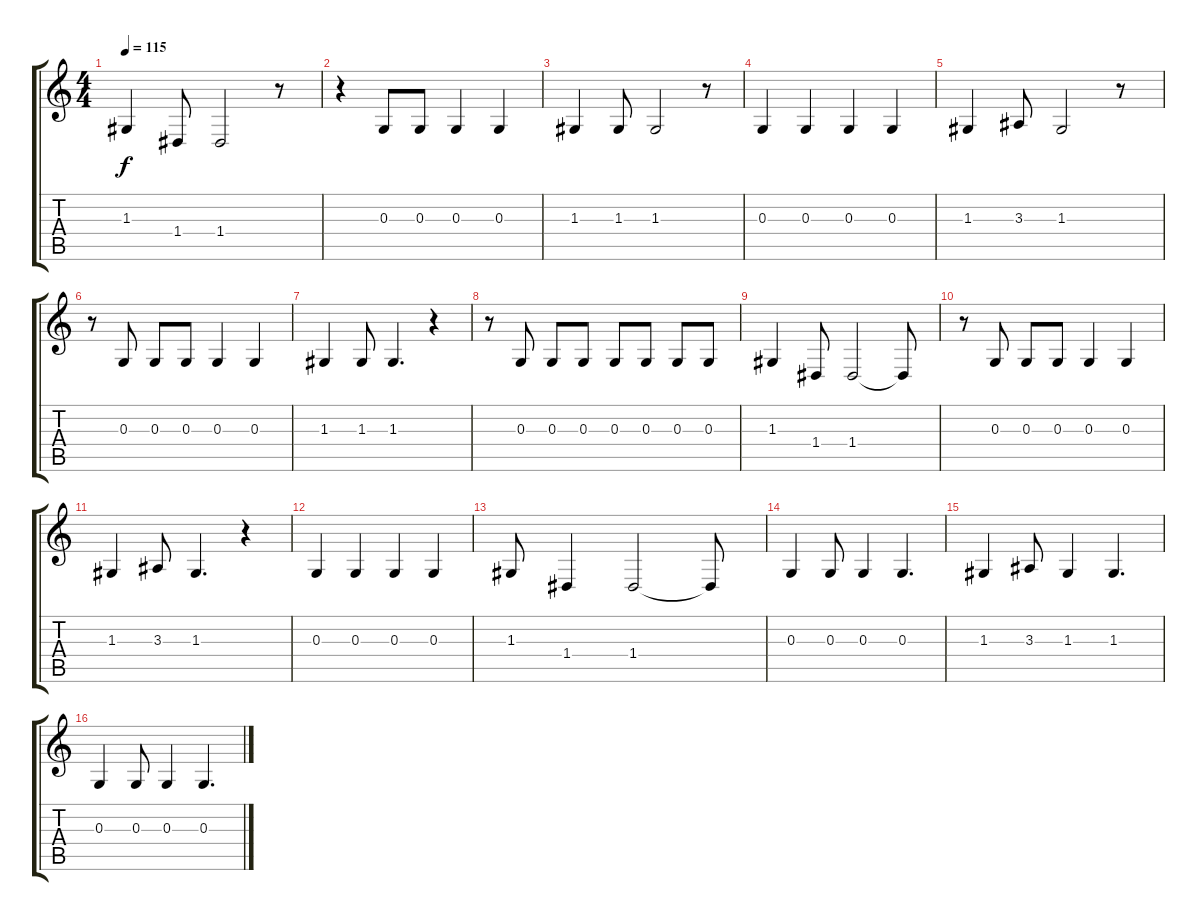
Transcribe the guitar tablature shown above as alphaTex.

\track "" {instrument fx7echoes}
\staff {score tabs}
\tuning (E4 B3 G3 D3 A2 E2) {hide}
\ts (4 4)
\tempo 115
\clef g2
\ks c
1.3.4{dy f} 1.4.8 1.4.2 r.8 |
r.4 0.3.8 0.3.8 0.3.4 0.3.4 |
1.3.4 1.3.8 1.3.2 r.8 |
0.3.4 0.3.4 0.3.4 0.3.4 |
1.3.4 3.3.8 1.3.2 r.8 |
r.8 0.3.8 0.3.8 0.3.8 0.3.4 0.3.4 |
1.3.4 1.3.8 1.3.4{d} r.4 |
r.8 0.3.8 0.3.8 0.3.8 0.3.8 0.3.8 0.3.8 0.3.8 |
1.3.4 1.4.8 1.4.2 1.4{t}.8 |
r.8 0.3.8 0.3.8 0.3.8 0.3.4 0.3.4 |
1.3.4 3.3.8 1.3.4{d} r.4 |
0.3.4 0.3.4 0.3.4 0.3.4 |
1.3.8 1.4.4 1.4.2 1.4{t}.8 |
0.3.4 0.3.8 0.3.4 0.3.4{d} |
1.3.4 3.3.8 1.3.4 1.3.4{d} |
0.3.4 0.3.8 0.3.4 0.3.4{d}
